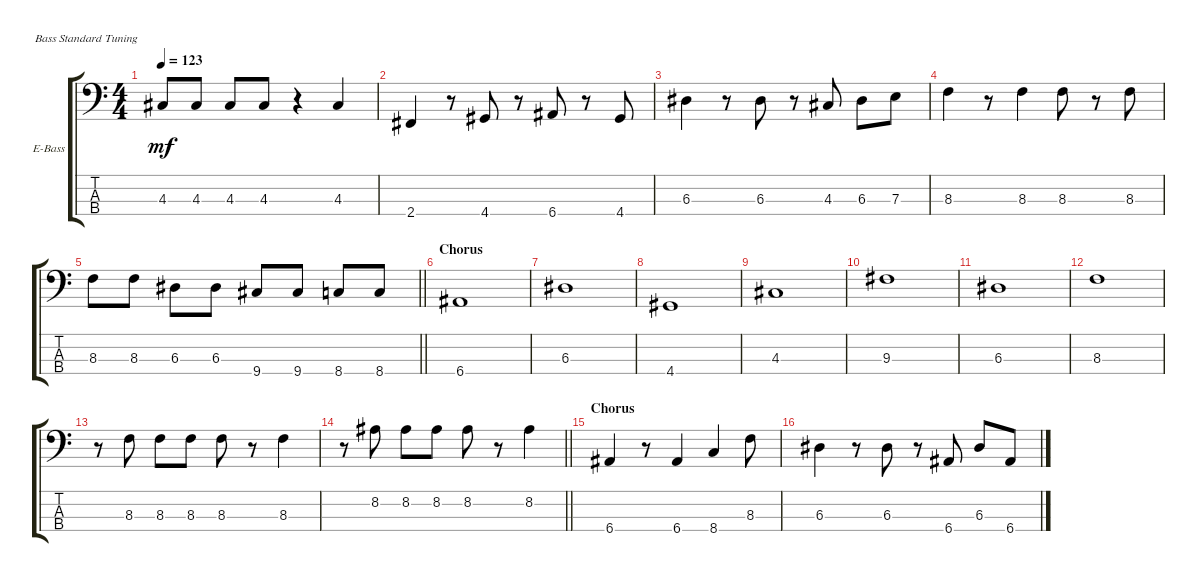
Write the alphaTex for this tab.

\defaultSystemsLayout 4
\bracketExtendMode groupsimilarinstruments
\firstSystemTrackNameOrientation horizontal
\otherSystemsTrackNameOrientation horizontal
\track ("Bass" "E-Bass") {instrument electricbassfinger}
\staff {score tabs}
\tuning (G2 D2 A1 E1)
\ts (4 4)
\tempo 123
\clef f4
\ks c
4.3.8{dy mf} 4.3.8 4.3.8 4.3.8 r.4 4.3.4 |
2.4.4 r.8 4.4.8 r.8 6.4.8 r.8 4.4.8 |
6.3.4 r.8 6.3.8 r.8 4.3.8 6.3.8 7.3.8 |
8.3.4 r.8 8.3.4 8.3.8 r.8 8.3.8 |
\barLineRight lightlight
8.3.8 8.3.8 6.3.8 6.3.8 9.4.8 9.4.8 8.4.8 8.4.8 |
\section ("" "Chorus")
6.4.1 |
6.3.1 |
4.4.1 |
4.3.1 |
9.3.1 |
6.3.1 |
8.3.1 |
r.8 8.3.8 8.3.8 8.3.8 8.3.8 r.8 8.3.4 |
\barLineRight lightlight
r.8 8.2.8 8.2.8 8.2.8 8.2.8 r.8 8.2.4 |
\section ("" "Chorus")
6.4.4 r.8 6.4.4 8.4.4 8.3.8 |
6.3.4 r.8 6.3.8 r.8 6.4.8 6.3.8 6.4.8
